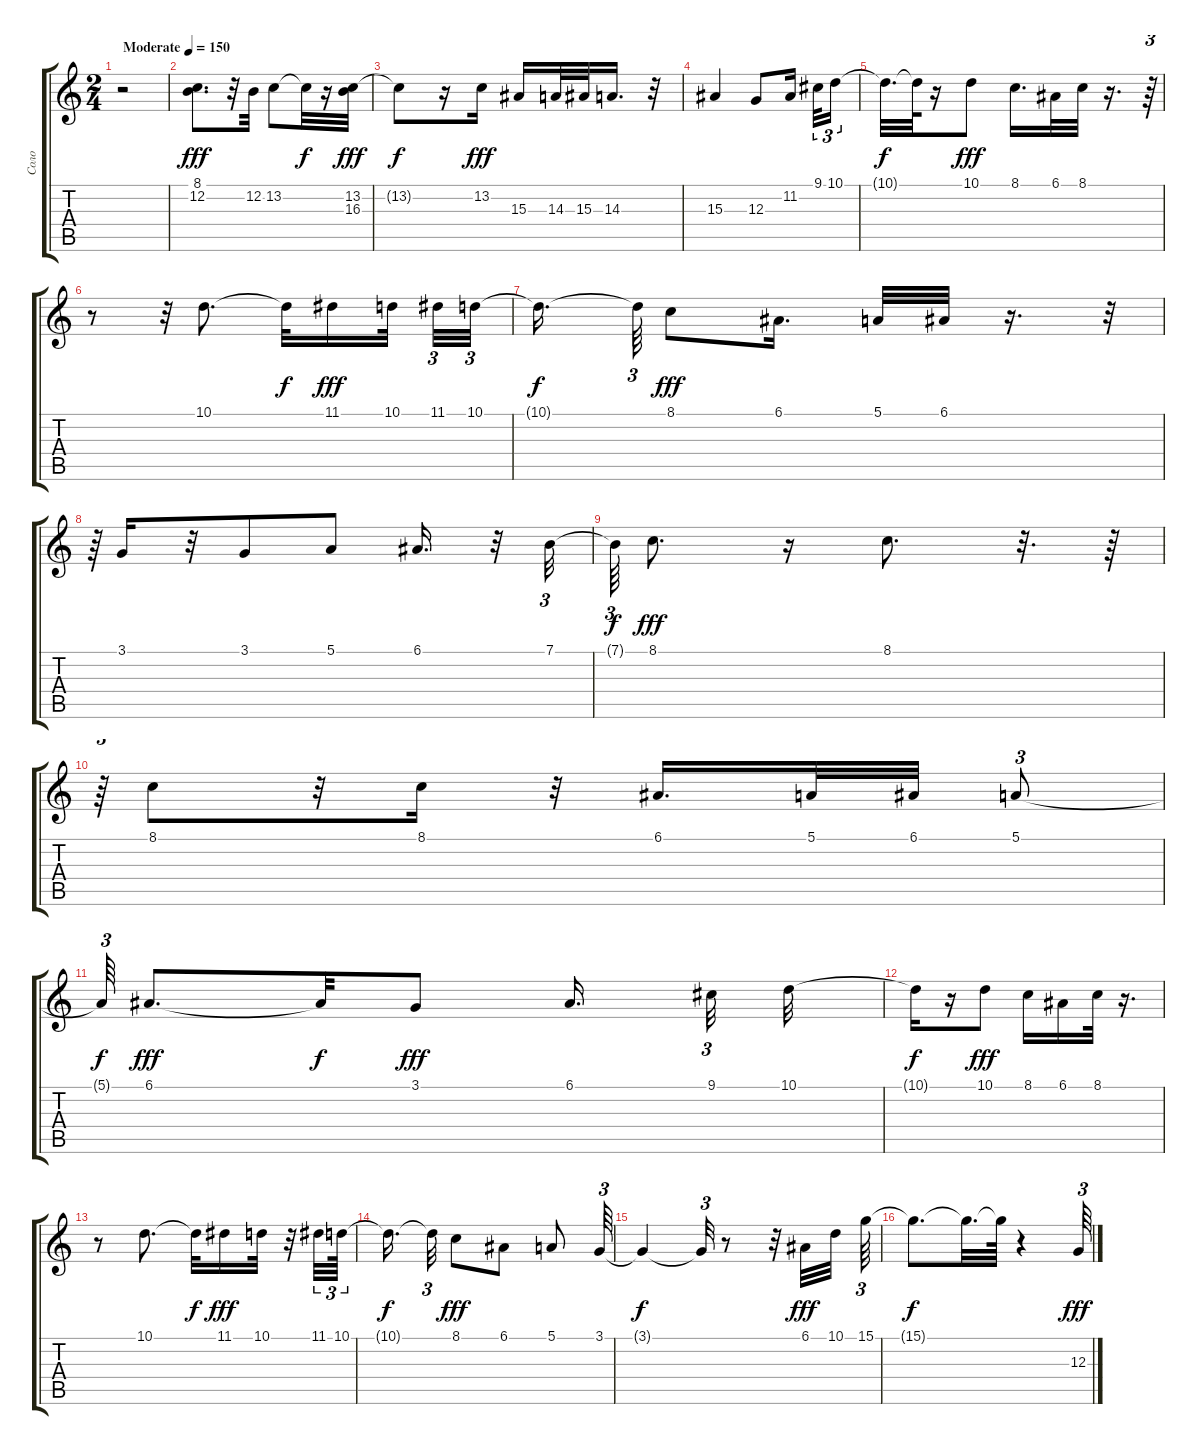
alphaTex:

\track ("Соло" "Соло") {instrument accordion}
\staff {score tabs}
\tuning (E4 B3 G3 D3 A2 E2) {hide}
\ts (2 4)
\tempo (150 "Moderate")
\clef g2
\ks c
r.2{dy fff instrument accordion} |
(8.1 12.2).8{d} r.32 12.2.32 13.2.8 13.2{t}.32{dy f} r.16 (13.2 16.3).32{dy fff} |
13.2{t}.8{dy f} r.16 13.2.16{dy fff} 15.3.16 14.3.32 15.3.32 14.3.16{d} r.32 |
15.3.4 12.3.8 11.2.16{beam splitsecondary} 9.1.32{tu (3 2)} 10.1.16{tu (3 2)} |
10.1{t}.32{d dy f} 10.1{t}.64 r.16 10.1.8{dy fff} 8.1.16{d} 6.1.32 8.1.32 r.16{d} r.64{tu (3 2)} |
r.8 r.32{tu (3 2)} 10.1.8{d} 10.1{t}.32{dy f} 11.1.16{dy fff} 10.1.32{beam splitsecondary} 11.1.32{tu (3 2)} 10.1.32{tu (3 2)} |
10.1{t}.16{d dy f beam splitsecondary} 10.1{t}.64{tu (3 2)} 8.1.8{dy fff} 6.1.16{d} 5.1.32 6.1.32 r.16{d} r.32{tu (3 2)} |
r.64{tu (3 2)} 3.1.16 r.32 3.1.8 5.1.8 6.1.16{d} r.32 7.1.32{tu (3 2)} |
7.1{t}.64{tu (3 2) dy f} 8.1.8{d dy fff} r.16 8.1.8{d} r.32{d} r.64 |
r.64{tu (3 2)} 8.1.8 r.32 8.1.16 r.32 6.1.16{d} 5.1.32 6.1.32 5.1.8{tu (3 2)} |
5.1{t}.64{tu (3 2) dy f} 6.1.8{d dy fff} 6.1{t}.32{dy f} 3.1.8{dy fff} 6.1.16{d beam splitsecondary} 9.1.32{tu (3 2)} 10.1.32 |
10.1{t}.16{dy f} r.16 10.1.8{dy fff} 8.1.16 6.1.16 8.1.32 r.16{d} |
r.8 10.1.8{d} 10.1{t}.32{dy f} 11.1.16{dy fff} 10.1.32 r.32 11.1.32{tu (3 2)} 10.1.64{tu (3 2)} |
10.1{t}.16{d dy f beam splitsecondary} 10.1{t}.32{tu (3 2)} 8.1.8{dy fff} 6.1.8 5.1.8 3.1.64{tu (3 2)} |
3.1{t}.4{dy f} 3.1{t}.32{tu (3 2)} r.8 r.32 6.1.32{dy fff} 10.1.32{beam splitsecondary} 15.1.64{tu (3 2)} |
15.1{t}.8{d dy f} 15.1{t}.32{d} 15.1{t}.64 r.4 12.3.64{tu (3 2) dy fff}
